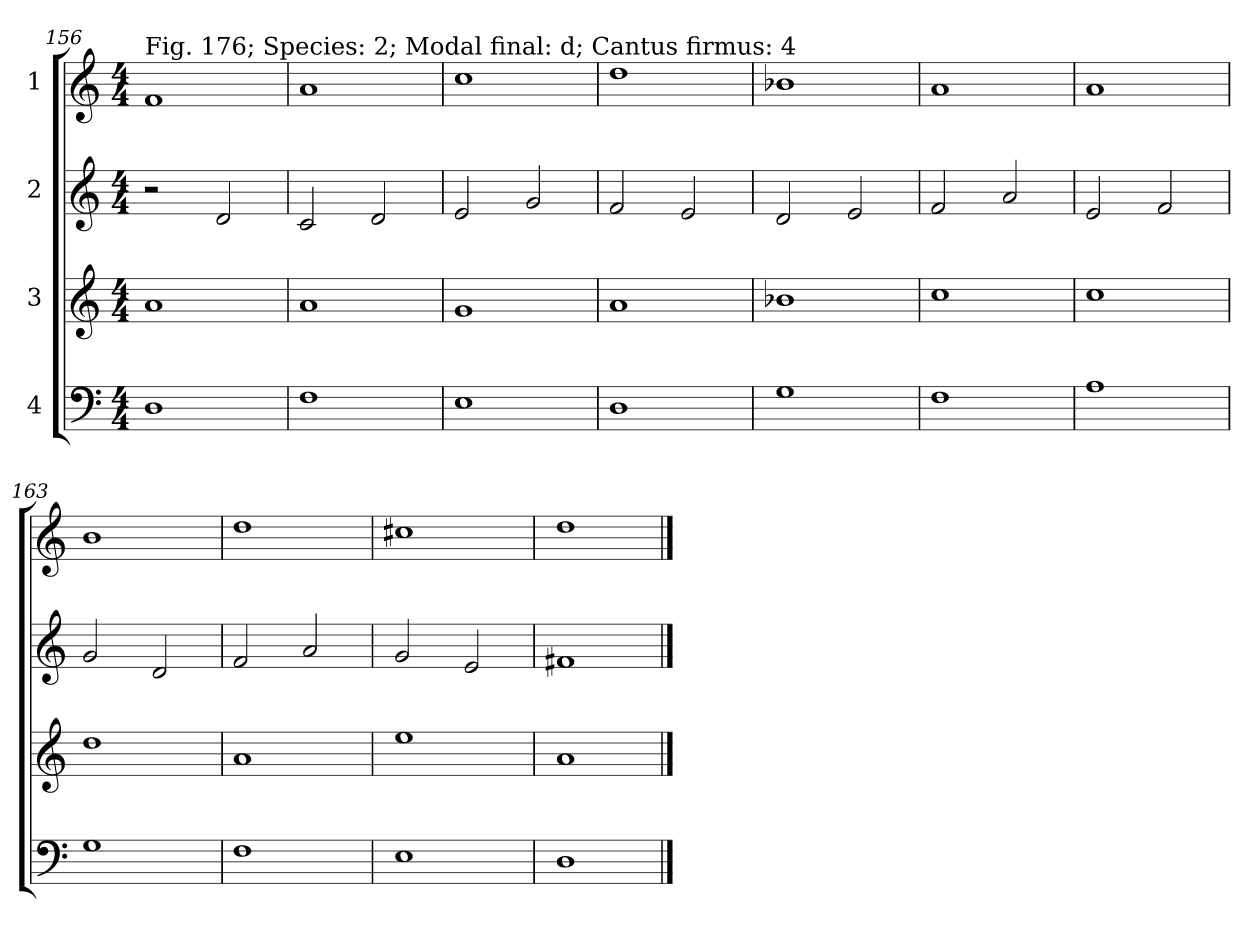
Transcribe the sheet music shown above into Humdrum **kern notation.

**kern	**kern	**kern	**kern
*part4	*part3	*part2	*part1
*staff4	*staff3	*staff2	*staff1
*I"4	*I"3	*I"2	*I"1
*clefF4	*clefG2	*clefG2	*clefG2
*k[]	*k[]	*k[]	*k[]
*M4/4	*M4/4	*M4/4	*M4/4
=156	=156	=156	=156
!	!	!	!LO:TX:a:t=Fig. 176; Species&colon; 2; Modal final&colon; d; Cantus firmus&colon; 4
1D	1a	2r	1f
.	.	2d/	.
=157	=157	=157	=157
1F	1a	2c/	1a
.	.	2d/	.
=158	=158	=158	=158
1E	1g	2e/	1cc
.	.	2g/	.
=159	=159	=159	=159
1D	1a	2f/	1dd
.	.	2e/	.
=160	=160	=160	=160
1G	1b-X	2d/	1b-X
.	.	2e/	.
=161	=161	=161	=161
1F	1cc	2f/	1a
.	.	2a/	.
=162	=162	=162	=162
1A	1cc	2e/	1a
.	.	2f/	.
=163	=163	=163	=163
1G	1dd	2g/	1b
.	.	2d/	.
=164	=164	=164	=164
1F	1a	2f/	1dd
.	.	2a/	.
=165	=165	=165	=165
1E	1ee	2g/	1cc#X
.	.	2e/	.
=166	=166	=166	=166
1D	1a	1f#X	1dd
==	==	==	==
*-	*-	*-	*-
